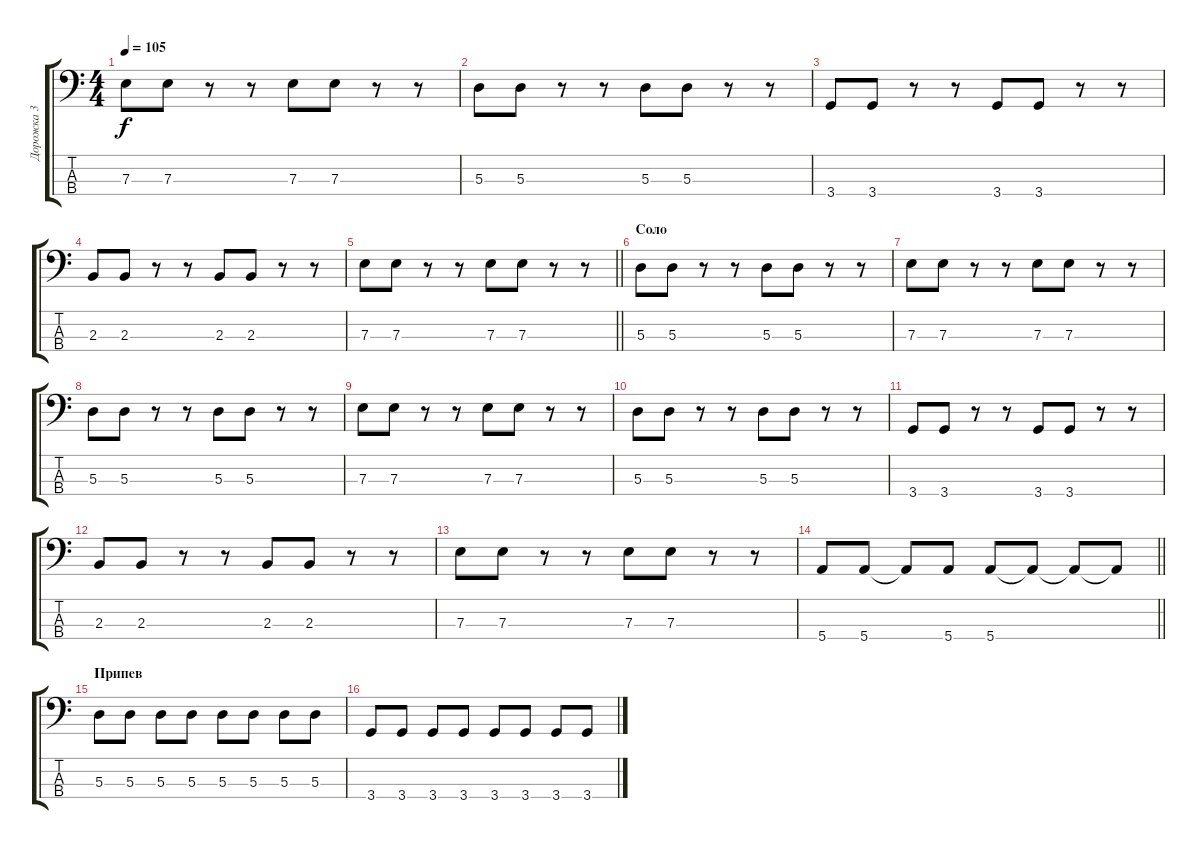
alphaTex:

\track ("Дорожка 3" "Дорожка 3") {instrument electricbassfinger}
\staff {score tabs}
\tuning (G2 D2 A1 E1) {hide}
\ts (4 4)
\tempo 105
\clef f4
\ks c
7.3.8{dy f} 7.3.8 r.8 r.8 7.3.8 7.3.8 r.8 r.8 |
5.3.8 5.3.8 r.8 r.8 5.3.8 5.3.8 r.8 r.8 |
3.4.8 3.4.8 r.8 r.8 3.4.8 3.4.8 r.8 r.8 |
2.3.8 2.3.8 r.8 r.8 2.3.8 2.3.8 r.8 r.8 |
\barLineRight lightlight
7.3.8 7.3.8 r.8 r.8 7.3.8 7.3.8 r.8 r.8 |
\section ("" "Соло")
5.3.8 5.3.8 r.8 r.8 5.3.8 5.3.8 r.8 r.8 |
7.3.8 7.3.8 r.8 r.8 7.3.8 7.3.8 r.8 r.8 |
5.3.8 5.3.8 r.8 r.8 5.3.8 5.3.8 r.8 r.8 |
7.3.8 7.3.8 r.8 r.8 7.3.8 7.3.8 r.8 r.8 |
5.3.8 5.3.8 r.8 r.8 5.3.8 5.3.8 r.8 r.8 |
3.4.8 3.4.8 r.8 r.8 3.4.8 3.4.8 r.8 r.8 |
2.3.8 2.3.8 r.8 r.8 2.3.8 2.3.8 r.8 r.8 |
7.3.8 7.3.8 r.8 r.8 7.3.8 7.3.8 r.8 r.8 |
\barLineRight lightlight
5.4.8 5.4.8 5.4{t}.8 5.4.8 5.4.8 5.4{t}.8 5.4{t}.8 5.4{t}.8 |
\section ("" "Припев")
5.3.8 5.3.8 5.3.8 5.3.8 5.3.8 5.3.8 5.3.8 5.3.8 |
3.4.8 3.4.8 3.4.8 3.4.8 3.4.8 3.4.8 3.4.8 3.4.8
